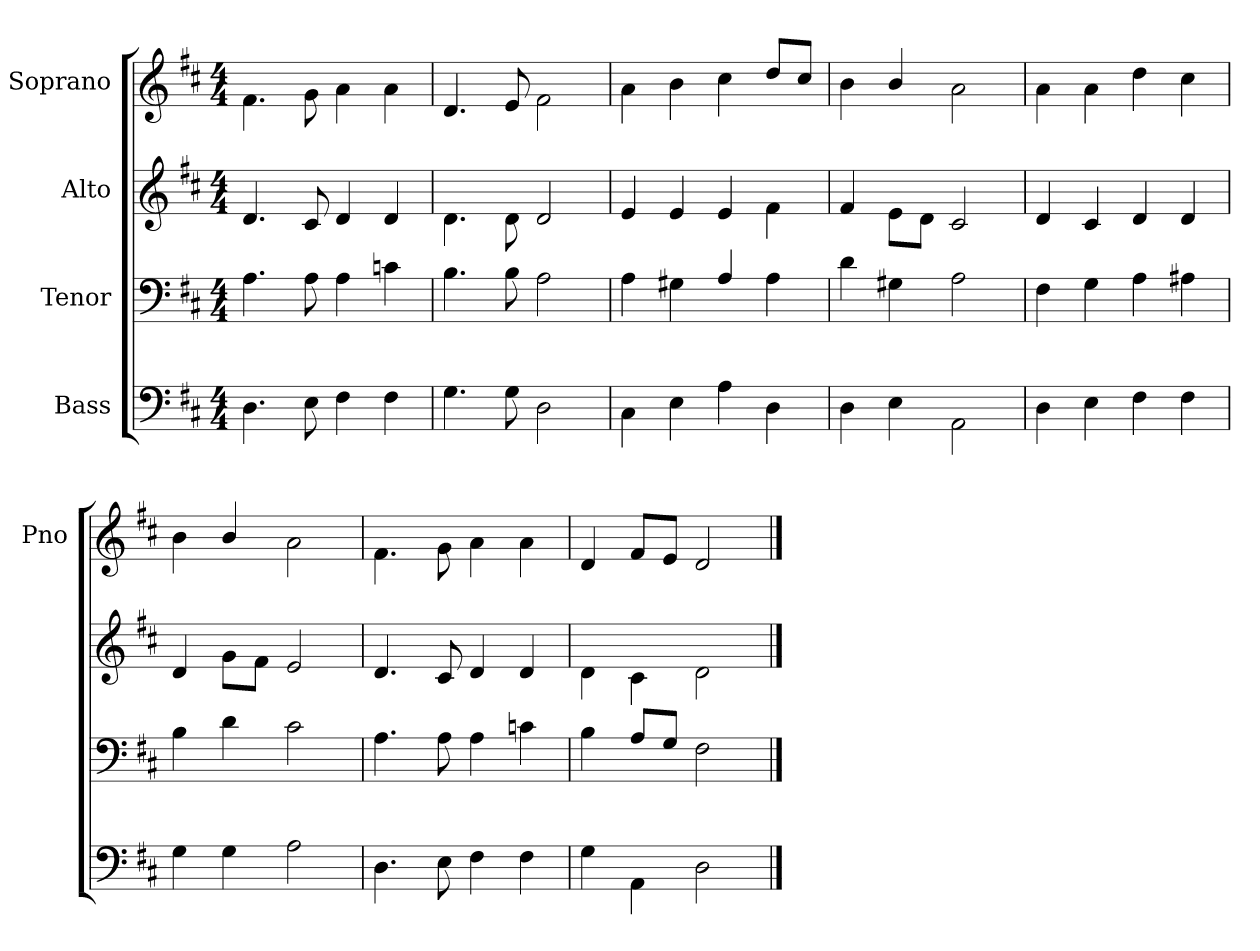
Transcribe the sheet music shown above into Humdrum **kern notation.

**kern	**kern	**kern	**kern
*part4	*part3	*part2	*part1
*staff4	*staff3	*staff2	*staff1
*I"Bass	*I"Tenor	*I"Alto	*I"Soprano
*	*	*	*I'Pno
*clefF4	*clefF4	*clefG2	*clefG2
*k[f#c#]	*k[f#c#]	*k[f#c#]	*k[f#c#]
*D:	*D:	*D:	*D:
*M4/4	*M4/4	*M4/4	*M4/4
=	=	=	=
4.D\	4.A\	4.d/	4.f#\
8E\	8A\	8c#/	8g\
4F#\	4A\	4d/	4a\
4F#\	4cn\	4d/	4a\
=	=	=	=
4.G\	4.B\	4.d\	4.d/
8G\	8B\	8d\	8e/
2D\	2A\	2d/	2f#\
=	=	=	=
4C#\	4A\	4e/	4a\
4E\	4G#X\	4e/	4b\
4A\	4A/	4e/	4cc#\
4D\	4A\	4f#\	8dd/L
.	.	.	8cc#/J
=	=	=	=
4D\	4d\	4f#/	4b\
4E\	4G#X\	8e\L	4b/
.	.	8d\J	.
2AA\	2A\	2c#/	2a\
=	=	=	=
4D\	4F#\	4d/	4a\
4E\	4G\	4c#/	4a\
4F#\	4A\	4d/	4dd\
4F#\	4A#X\	4d/	4cc#\
=	=	=	=
4G\	4B\	4d/	4b\
4G\	4d\	8g\L	4b/
.	.	8f#\J	.
2A\	2c#\	2e/	2a\
=	=	=	=
4.D\	4.A\	4.d/	4.f#\
8E\	8A\	8c#/	8g\
4F#\	4A\	4d/	4a\
4F#\	4cn\	4d/	4a\
=	=	=	=
4G\	4B\	4d\	4d/
4AA\	8A/L	4c#\	8f#/L
.	8G/J	.	8e/J
2D\	2F#\	2d\	2d/
==	==	==	==
*-	*-	*-	*-
